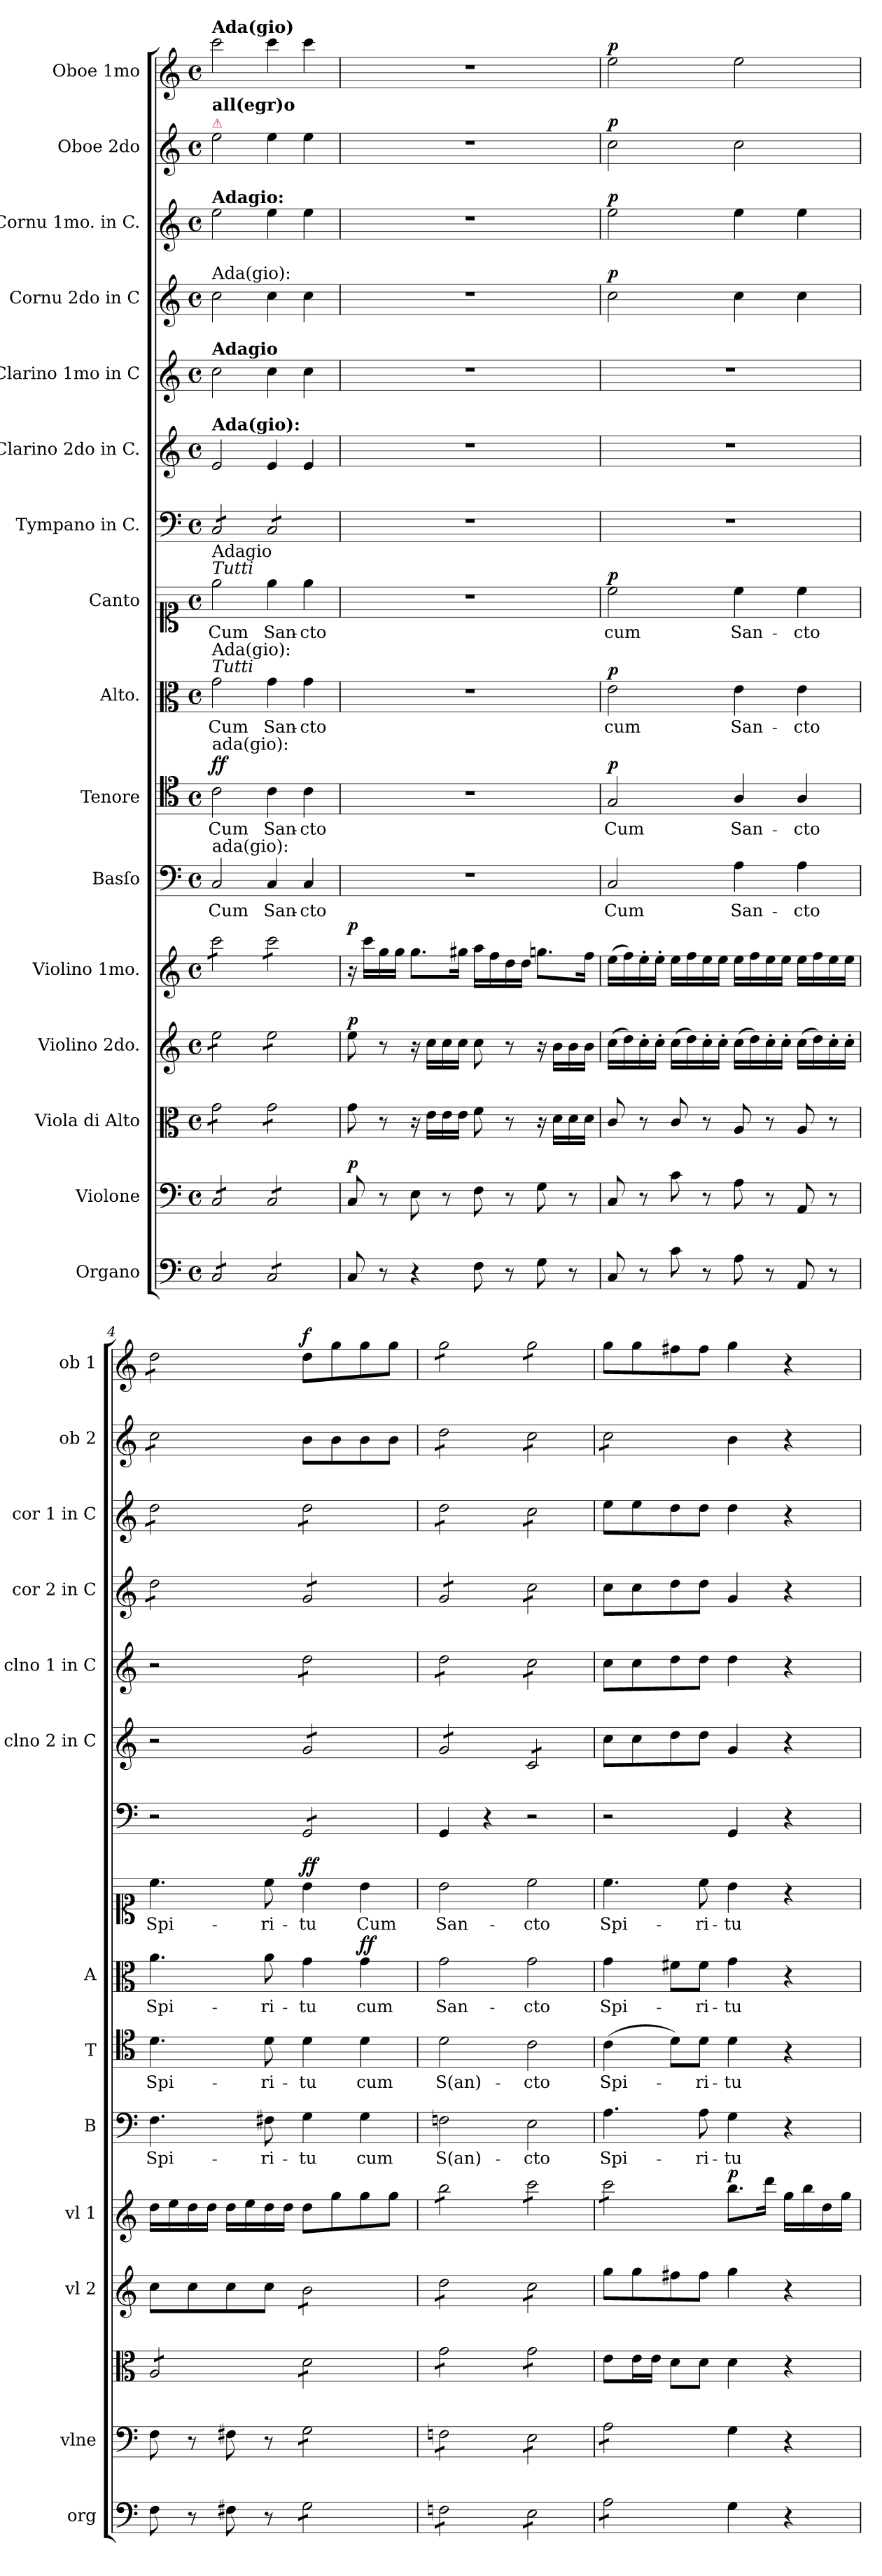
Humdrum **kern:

**kern	**dynam	**kern	**dynam	**kern	**dynam	**kern	**dynam	**kern	**dynam	**kern	**text	**kern	**text	**dynam	**kern	**text	**dynam	**kern	**text	**dynam	**kern	**kern	**kern	**dynam	**kern	**dynam	**kern	**dynam	**kern	**dynam	**kern	**dynam
*part16	*part16	*part15	*part15	*part14	*part14	*part13	*part13	*part12	*part12	*part11	*part11	*part10	*part10	*part10	*part9	*part9	*part9	*part8	*part8	*part8	*part7	*part6	*part5	*part5	*part4	*part4	*part3	*part3	*part2	*part2	*part1	*part1
*staff16	*staff16	*staff15	*staff15	*staff14	*staff14	*staff13	*staff13	*staff12	*staff12	*staff11	*staff11	*staff10	*staff10	*staff10	*staff9	*staff9	*staff9	*staff8	*staff8	*staff8	*staff7	*staff6	*staff5	*staff5	*staff4	*staff4	*staff3	*staff3	*staff2	*staff2	*staff1	*staff1
*I"Organo	*	*I"Violone	*	*I"Viola di Alto	*	*I"Violino 2do.	*	*I"Violino 1mo.	*	*I"Basſo	*	*I"Tenore	*	*	*I"Alto.	*	*	*I"Canto	*	*	*I"Tympano in C.	*I"Clarino 2do in C.	*I"Clarino 1mo in C	*	*I"Cornu 2do in C	*	*I"Cornu 1mo. in C.	*	*I"Oboe 2do	*	*I"Oboe 1mo	*
*I'org	*	*I'vlne	*	*	*	*I'vl 2	*	*I'vl 1	*	*I'B	*	*I'T	*	*	*I'A	*	*	*	*	*	*	*I'clno 2 in C	*I'clno 1 in C	*	*I'cor 2 in C	*	*I'cor 1 in C	*	*I'ob 2	*	*I'ob 1	*
*clefF4	*	*clefF4	*	*clefC3	*	*clefG2	*	*clefG2	*	*clefF4	*	*clefC4	*	*	*clefC3	*	*	*clefC1	*	*	*clefF4	*clefG2	*clefG2	*	*clefG2	*	*clefG2	*	*clefG2	*	*clefG2	*
*k[]	*	*k[]	*	*k[]	*	*k[]	*	*k[]	*	*k[]	*	*k[]	*	*	*k[]	*	*	*k[]	*	*	*k[]	*k[]	*k[]	*	*k[]	*	*k[]	*	*k[]	*	*k[]	*
*C:	*	*C:	*	*C:	*	*C:	*	*C:	*	*C:	*	*C:	*	*	*C:	*	*	*C:	*	*	*C:	*C:	*C:	*	*C:	*	*C:	*	*C:	*	*C:	*
*M4/4	*	*M4/4	*	*M4/4	*	*M4/4	*	*M4/4	*	*M4/4	*	*M4/4	*	*	*M4/4	*	*	*M4/4	*	*	*M4/4	*M4/4	*M4/4	*	*M4/4	*	*M4/4	*	*M4/4	*	*M4/4	*
*met(c)	*	*met(c)	*	*met(c)	*	*met(c)	*	*met(c)	*	*met(c)	*	*met(c)	*	*	*met(c)	*	*	*met(c)	*	*	*met(c)	*met(c)	*met(c)	*	*met(c)	*	*met(c)	*	*met(c)	*	*met(c)	*
=1	=1	=1	=1	=1	=1	=1	=1	=1	=1	=1	=1	=1	=1	=1	=1	=1	=1	=1	=1	=1	=1	=1	=1	=1	=1	=1	=1	=1	=1	=1	=1	=1
!	!	!	!	!	!	!	!	!	!	!	!	!	!	!	!	!	!	!	!	!	!	!	!	!	!	!	!	!	!	!	!LO:TX:a:B:t=Ada(gio)	!
!	!	!	!	!	!	!	!	!	!	!	!	!	!	!	!	!	!	!	!	!	!	!	!	!	!	!	!	!	!LO:TX:a:color=crimson:t=⚠	!	!	!
!	!	!	!	!	!	!	!	!	!	!	!	!	!	!	!	!	!	!	!	!	!	!	!	!	!	!	!	!	!LO:TX:a:B:t=all(egr)o	!	!	!
!	!	!	!	!	!	!	!	!	!	!	!	!	!	!	!	!	!	!	!	!	!	!	!	!	!	!	!LO:TX:a:B:t=Adagio&colon;	!	!	!	!	!
!	!	!	!	!	!	!	!	!	!	!	!	!	!	!	!	!	!	!	!	!	!	!	!	!	!LO:TX:a:t=Ada(gio)&colon;	!	!	!	!	!	!	!
!	!	!	!	!	!	!	!	!	!	!	!	!	!	!	!	!	!	!	!	!	!	!	!LO:TX:a:B:t=Adagio	!	!	!	!	!	!	!	!	!
!	!	!	!	!	!	!	!	!	!	!	!	!	!	!	!	!	!	!	!	!	!	!LO:TX:a:B:t=Ada(gio)&colon;	!	!	!	!	!	!	!	!	!	!
!	!	!	!	!	!	!	!	!	!	!	!	!	!	!	!	!	!	!	!	!	!LO:TX:a:B:t=ada(gio)&colon;	!	!	!	!	!	!	!	!	!	!	!
!	!	!	!	!	!	!	!	!	!	!	!	!	!	!	!	!	!	!LO:TX:a:i:t=Tutti	!	!	!	!	!	!	!	!	!	!	!	!	!	!
!	!	!	!	!	!	!	!	!	!	!	!	!	!	!	!	!	!	!LO:TX:a:t=Adagio	!	!	!	!	!	!	!	!	!	!	!	!	!	!
!	!	!	!	!	!	!	!	!	!	!	!	!	!	!	!LO:TX:a:i:t=Tutti	!	!	!	!	!	!	!	!	!	!	!	!	!	!	!	!	!
!	!	!	!	!	!	!	!	!	!	!	!	!	!	!	!LO:TX:a:t=Ada(gio)&colon;	!	!	!	!	!	!	!	!	!	!	!	!	!	!	!	!	!
!	!	!	!	!	!	!	!	!	!	!	!	!LO:TX:a:t=ada(gio)&colon;	!	!	!	!	!	!	!	!	!	!	!	!	!	!	!	!	!	!	!	!
!	!	!	!	!	!	!	!	!	!	!LO:TX:a:t=ada(gio)&colon;	!	!	!	!	!	!	!	!	!	!	!	!	!	!	!	!	!	!	!	!	!	!
!	!	!	!	!	!	!	!	!LO:TX:a:t=ada(gio)&colon;	!	!	!	!	!	!	!	!	!	!	!	!	!	!	!	!	!	!	!	!	!	!	!	!
!	!	!	!	!	!	!LO:TX:a:t=Adagio	!	!	!	!	!	!	!	!	!	!	!	!	!	!	!	!	!	!	!	!	!	!	!	!	!	!
!	!	!	!	!LO:TX:a:B:t=Ada(gio)&colon;	!	!	!	!	!	!	!	!	!	!	!	!	!	!	!	!	!	!	!	!	!	!	!	!	!	!	!	!
!	!	!LO:TX:a:B:t=adagio	!	!	!	!	!	!	!	!	!	!	!	!	!	!	!	!	!	!	!	!	!	!	!	!	!	!	!	!	!	!
!LO:TX:a:i:t=Tutti	!	!	!	!	!	!	!	!	!	!	!	!	!	!	!	!	!	!	!	!	!	!	!	!	!	!	!	!	!	!	!	!
!LO:TX:a:B:t=Adagio	!	!	!	!	!	!	!	!	!	!	!	!	!	!	!	!	!	!	!	!	!	!	!	!	!	!	!	!	!	!	!	!
!	!	!	!	!	!LO:DY:a	!	!LO:DY:a	!	!LO:DY:a	!	!	!	!	!LO:DY:a	!	!	!	!	!	!	!	!	!	!LO:DY:a	!	!LO:DY:a	!	!LO:DY:a	!	!LO:DY:a	!	!LO:DY:a
*tremolo	*	*	*	*	*	*	*	*	*	*	*	*	*	*	*	*	*	*	*	*	*	*	*	*	*	*	*	*	*	*	*	*
*	*	*tremolo	*	*	*	*	*	*	*	*	*	*	*	*	*	*	*	*	*	*	*	*	*	*	*	*	*	*	*	*	*	*
*	*	*	*	*tremolo	*	*	*	*	*	*	*	*	*	*	*	*	*	*	*	*	*	*	*	*	*	*	*	*	*	*	*	*
*	*	*	*	*	*	*tremolo	*	*	*	*	*	*	*	*	*	*	*	*	*	*	*	*	*	*	*	*	*	*	*	*	*	*
*	*	*	*	*	*	*	*	*tremolo	*	*	*	*	*	*	*	*	*	*	*	*	*	*	*	*	*	*	*	*	*	*	*	*
*	*	*	*	*	*	*	*	*	*	*	*	*	*	*	*	*	*	*	*	*	*tremolo	*	*	*	*	*	*	*	*	*	*	*
8C/L	.	8C/L	.	8g\L	ffor&colon;	8ee\L	F.	8ccc\L	ffor&colon;	2C/	Cum	2c\	Cum	ff.	2g\	Cum	.	2ee\	Cum	.	8C/L	2e/	2cc\	ffor&colon;	2cc\	ffor&colon;	2ee\	ffor&colon;	2ee\	ffor&colon;	2ccc\	ffor&colon;
8C/	.	8C/	.	8g\	.	8ee\	.	8ccc\	.	.	.	.	.	.	.	.	.	.	.	.	8C/	.	.	.	.	.	.	.	.	.	.	.
8C/	.	8C/	.	8g\	.	8ee\	.	8ccc\	.	.	.	.	.	.	.	.	.	.	.	.	8C/	.	.	.	.	.	.	.	.	.	.	.
8C/J	.	8C/J	.	8g\J	.	8ee\J	.	8ccc\J	.	.	.	.	.	.	.	.	.	.	.	.	8C/J	.	.	.	.	.	.	.	.	.	.	.
8C/L	.	8C/L	.	8g\L	.	8ee\L	.	8ccc\L	.	4C/	San-	4c\	San-	.	4g\	San-	.	4ee\	San-	.	8C/L	4e/	4cc\	.	4cc\	.	4ee\	.	4ee\	.	4ccc\	.
8C/	.	8C/	.	8g\	.	8ee\	.	8ccc\	.	.	.	.	.	.	.	.	.	.	.	.	8C/	.	.	.	.	.	.	.	.	.	.	.
8C/	.	8C/	.	8g\	.	8ee\	.	8ccc\	.	4C/	-cto	4c\	-cto	.	4g\	-cto	.	4ee\	-cto	.	8C/	4e/	4cc\	.	4cc\	.	4ee\	.	4ee\	.	4ccc\	.
8C/J	.	8C/J	.	8g\J	.	8ee\J	.	8ccc\J	.	.	.	.	.	.	.	.	.	.	.	.	8C/J	.	.	.	.	.	.	.	.	.	.	.
*	*	*	*	*	*	*	*	*Xtremolo	*	*	*	*	*	*	*	*	*	*	*	*	*	*	*	*	*	*	*	*	*	*	*	*
*	*	*	*	*	*	*Xtremolo	*	*	*	*	*	*	*	*	*	*	*	*	*	*	*	*	*	*	*	*	*	*	*	*	*	*
*	*	*	*	*Xtremolo	*	*	*	*	*	*	*	*	*	*	*	*	*	*	*	*	*	*	*	*	*	*	*	*	*	*	*	*
*	*	*Xtremolo	*	*	*	*	*	*	*	*	*	*	*	*	*	*	*	*	*	*	*	*	*	*	*	*	*	*	*	*	*	*
*Xtremolo	*	*	*	*	*	*	*	*	*	*	*	*	*	*	*	*	*	*	*	*	*	*	*	*	*	*	*	*	*	*	*	*
=2	=2	=2	=2	=2	=2	=2	=2	=2	=2	=2	=2	=2	=2	=2	=2	=2	=2	=2	=2	=2	=2	=2	=2	=2	=2	=2	=2	=2	=2	=2	=2	=2
!	!	!	!LO:DY:a	!	!LO:DY:a	!	!LO:DY:a	!	!LO:DY:a	!	!	!	!	!	!	!	!	!	!	!	!	!	!	!	!	!	!	!	!	!	!	!
8C/	.	8C/	p.	8g\	p&colon;	8ee\	p.	16r	p.	1r	.	1r	.	.	1r	.	.	1r	.	.	1r	1r	1r	.	1r	.	1r	.	1r	.	1r	.
.	.	.	.	.	.	.	.	16ccc\LL	.	.	.	.	.	.	.	.	.	.	.	.	.	.	.	.	.	.	.	.	.	.	.	.
8r	.	8r	.	8r	.	8r	.	16gg\	.	.	.	.	.	.	.	.	.	.	.	.	.	.	.	.	.	.	.	.	.	.	.	.
.	.	.	.	.	.	.	.	16gg\JJ	.	.	.	.	.	.	.	.	.	.	.	.	.	.	.	.	.	.	.	.	.	.	.	.
4r	.	8E\	.	16r	.	16r	.	8.gg\L	.	.	.	.	.	.	.	.	.	.	.	.	.	.	.	.	.	.	.	.	.	.	.	.
.	.	.	.	16e\LL	.	16cc\LL	.	.	.	.	.	.	.	.	.	.	.	.	.	.	.	.	.	.	.	.	.	.	.	.	.	.
.	.	8r	.	16e\	.	16cc\	.	.	.	.	.	.	.	.	.	.	.	.	.	.	.	.	.	.	.	.	.	.	.	.	.	.
.	.	.	.	16e\JJ	.	16cc\JJ	.	16gg#X\Jk	.	.	.	.	.	.	.	.	.	.	.	.	.	.	.	.	.	.	.	.	.	.	.	.
!	!LO:DY:a	!	!	!	!	!	!	!	!	!	!	!	!	!	!	!	!	!	!	!	!	!	!	!	!	!	!	!	!	!	!	!
8F\	p&colon;	8F\	.	8f\	.	8cc\	.	16aa\LL	.	.	.	.	.	.	.	.	.	.	.	.	.	.	.	.	.	.	.	.	.	.	.	.
.	.	.	.	.	.	.	.	16ff\	.	.	.	.	.	.	.	.	.	.	.	.	.	.	.	.	.	.	.	.	.	.	.	.
8r	.	8r	.	8r	.	8r	.	16dd\	.	.	.	.	.	.	.	.	.	.	.	.	.	.	.	.	.	.	.	.	.	.	.	.
.	.	.	.	.	.	.	.	16dd\JJ	.	.	.	.	.	.	.	.	.	.	.	.	.	.	.	.	.	.	.	.	.	.	.	.
8G\	.	8G\	.	16r	.	16r	.	8.ggn\L	.	.	.	.	.	.	.	.	.	.	.	.	.	.	.	.	.	.	.	.	.	.	.	.
.	.	.	.	16d\LL	.	16b\LL	.	.	.	.	.	.	.	.	.	.	.	.	.	.	.	.	.	.	.	.	.	.	.	.	.	.
8r	.	8r	.	16d\	.	16b\	.	.	.	.	.	.	.	.	.	.	.	.	.	.	.	.	.	.	.	.	.	.	.	.	.	.
.	.	.	.	16d\JJ	.	16b\JJ	.	16ff\Jk	.	.	.	.	.	.	.	.	.	.	.	.	.	.	.	.	.	.	.	.	.	.	.	.
=3	=3	=3	=3	=3	=3	=3	=3	=3	=3	=3	=3	=3	=3	=3	=3	=3	=3	=3	=3	=3	=3	=3	=3	=3	=3	=3	=3	=3	=3	=3	=3	=3
!	!	!	!	!	!	!	!	!	!	!	!LO:LY:i	!	!LO:LY:i	!LO:DY:a	!	!	!LO:DY:a	!	!	!LO:DY:a	!	!	!	!	!	!LO:DY:a	!	!LO:DY:a	!	!LO:DY:a	!	!LO:DY:a
8C/	.	8C/	.	8c/	.	(16cc\LL	.	(16ee\LL	.	2C/	Cum	2G/	Cum	p.	2e\	cum	p.	2cc\	cum	p	1r	1r	1r	.	2cc\	p.	2ee\	p.	2cc\	p.	2ee\	p.
.	.	.	.	.	.	16dd\)	.	16ff\)	.	.	.	.	.	.	.	.	.	.	.	.	.	.	.	.	.	.	.	.	.	.	.	.
8r	.	8r	.	8r	.	16cc'\	.	16ee'\	.	.	.	.	.	.	.	.	.	.	.	.	.	.	.	.	.	.	.	.	.	.	.	.
.	.	.	.	.	.	16cc'\JJ	.	16ee'\JJ	.	.	.	.	.	.	.	.	.	.	.	.	.	.	.	.	.	.	.	.	.	.	.	.
8c\	.	8c\	.	8c/	.	(16cc\LL	.	16ee\LL	.	.	.	.	.	.	.	.	.	.	.	.	.	.	.	.	.	.	.	.	.	.	.	.
.	.	.	.	.	.	16dd\)	.	16ff\	.	.	.	.	.	.	.	.	.	.	.	.	.	.	.	.	.	.	.	.	.	.	.	.
8r	.	8r	.	8r	.	16cc'\	.	16ee\	.	.	.	.	.	.	.	.	.	.	.	.	.	.	.	.	.	.	.	.	.	.	.	.
.	.	.	.	.	.	16cc'\JJ	.	16ee\JJ	.	.	.	.	.	.	.	.	.	.	.	.	.	.	.	.	.	.	.	.	.	.	.	.
!	!	!	!	!	!	!	!	!	!	!	!LO:LY:i	!	!LO:LY:i	!	!	!	!	!	!	!	!	!	!	!	!	!	!	!	!	!	!	!
8A\	.	8A\	.	8A/	.	(16cc\LL	.	16ee\LL	.	4A\	San-	4A/	San-	.	4e\	San-	.	4cc\	San-	.	.	.	.	.	4cc\	.	4ee\	.	2cc\	.	2ee\	.
.	.	.	.	.	.	16dd\)	.	16ff\	.	.	.	.	.	.	.	.	.	.	.	.	.	.	.	.	.	.	.	.	.	.	.	.
8r	.	8r	.	8r	.	16cc'\	.	16ee\	.	.	.	.	.	.	.	.	.	.	.	.	.	.	.	.	.	.	.	.	.	.	.	.
.	.	.	.	.	.	16cc'\JJ	.	16ee\JJ	.	.	.	.	.	.	.	.	.	.	.	.	.	.	.	.	.	.	.	.	.	.	.	.
!	!	!	!	!	!	!	!	!	!	!	!LO:LY:i	!	!LO:LY:i	!	!	!	!	!	!	!	!	!	!	!	!	!	!	!	!	!	!	!
8AA/	.	8AA/	.	8A/	.	(16cc\LL	.	16ee\LL	.	4A\	-cto	4A/	-cto	.	4e\	-cto	.	4cc\	-cto	.	.	.	.	.	4cc\	.	4ee\	.	.	.	.	.
.	.	.	.	.	.	16dd\)	.	16ff\	.	.	.	.	.	.	.	.	.	.	.	.	.	.	.	.	.	.	.	.	.	.	.	.
8r	.	8r	.	8r	.	16cc'\	.	16ee\	.	.	.	.	.	.	.	.	.	.	.	.	.	.	.	.	.	.	.	.	.	.	.	.
.	.	.	.	.	.	16cc'\JJ	.	16ee\JJ	.	.	.	.	.	.	.	.	.	.	.	.	.	.	.	.	.	.	.	.	.	.	.	.
=4	=4	=4	=4	=4	=4	=4	=4	=4	=4	=4	=4	=4	=4	=4	=4	=4	=4	=4	=4	=4	=4	=4	=4	=4	=4	=4	=4	=4	=4	=4	=4	=4
*	*	*	*	*tremolo	*	*	*	*	*	*	*	*	*	*	*	*	*	*	*	*	*	*	*	*	*	*	*	*	*	*	*	*
*	*	*	*	*	*	*	*	*	*	*	*	*	*	*	*	*	*	*	*	*	*	*	*	*	*tremolo	*	*	*	*	*	*	*
*	*	*	*	*	*	*	*	*	*	*	*	*	*	*	*	*	*	*	*	*	*	*	*	*	*	*	*tremolo	*	*	*	*	*
*	*	*	*	*	*	*	*	*	*	*	*	*	*	*	*	*	*	*	*	*	*	*	*	*	*	*	*	*	*tremolo	*	*	*
*	*	*	*	*	*	*	*	*	*	*	*	*	*	*	*	*	*	*	*	*	*	*	*	*	*	*	*	*	*	*	*tremolo	*
8F\	.	8F\	.	8A/L	.	8cc\L	.	16dd\LL	.	4.F\	Spi-	4.d\	Spi-	.	4.a\	Spi-	.	4.cc\	Spi-	.	2r	2r	2r	.	8dd\L	.	8dd\L	.	8cc\L	.	8dd\L	.
.	.	.	.	.	.	.	.	16ee\	.	.	.	.	.	.	.	.	.	.	.	.	.	.	.	.	.	.	.	.	.	.	.	.
8r	.	8r	.	8A/	.	8cc\	.	16dd\	.	.	.	.	.	.	.	.	.	.	.	.	.	.	.	.	8dd\	.	8dd\	.	8cc\	.	8dd\	.
.	.	.	.	.	.	.	.	16dd\JJ	.	.	.	.	.	.	.	.	.	.	.	.	.	.	.	.	.	.	.	.	.	.	.	.
8F#X\	.	8F#X\	.	8A/	.	8cc\	.	16dd\LL	.	.	.	.	.	.	.	.	.	.	.	.	.	.	.	.	8dd\	.	8dd\	.	8cc\	.	8dd\	.
.	.	.	.	.	.	.	.	16ee\	.	.	.	.	.	.	.	.	.	.	.	.	.	.	.	.	.	.	.	.	.	.	.	.
8r	.	8r	.	8A/J	.	8cc\J	.	16dd\	.	8F#X\	-ri-	8d\	-ri-	.	8a\	-ri-	.	8cc\	-ri-	.	.	.	.	.	8dd\J	.	8dd\J	.	8cc\J	.	8dd\J	.
*	*	*	*	*	*	*	*	*	*	*	*	*	*	*	*	*	*	*	*	*	*	*	*	*	*	*	*	*	*	*	*Xtremolo	*
*	*	*	*	*	*	*	*	*	*	*	*	*	*	*	*	*	*	*	*	*	*	*	*	*	*	*	*	*	*Xtremolo	*	*	*
.	.	.	.	.	.	.	.	16dd\JJ	.	.	.	.	.	.	.	.	.	.	.	.	.	.	.	.	.	.	.	.	.	.	.	.
!	!LO:DY:a	!	!LO:DY:a	!	!LO:DY:a	!	!LO:DY:a	!	!LO:DY:a	!	!	!	!	!	!	!	!	!	!	!LO:DY:a	!	!	!	!	!	!LO:DY:a	!	!LO:DY:a	!	!	!	!LO:DY:a
*tremolo	*	*	*	*	*	*	*	*	*	*	*	*	*	*	*	*	*	*	*	*	*	*	*	*	*	*	*	*	*	*	*	*
*	*	*tremolo	*	*	*	*	*	*	*	*	*	*	*	*	*	*	*	*	*	*	*	*	*	*	*	*	*	*	*	*	*	*
*	*	*	*	*	*	*tremolo	*	*	*	*	*	*	*	*	*	*	*	*	*	*	*	*	*	*	*	*	*	*	*	*	*	*
*	*	*	*	*	*	*	*	*	*	*	*	*	*	*	*	*	*	*	*	*	*	*tremolo	*	*	*	*	*	*	*	*	*	*
*	*	*	*	*	*	*	*	*	*	*	*	*	*	*	*	*	*	*	*	*	*	*	*tremolo	*	*	*	*	*	*	*	*	*
8G\L	f&colon;	8G\L	ffor&colon;	8d\L	ffor&colon;	8b\L	ffor&colon;	8dd\L	ffor&colon;	4G\	-tu	4d\	-tu	.	4g\	-tu	.	4b\	-tu	ff.	8GG/L	8g/L	8dd\L	.	8g/L	ffor&colon;	8dd\L	ffor&colon;	8b\L	.	8dd\L	f.
8G\	.	8G\	.	8d\	.	8b\	.	8gg\	.	.	.	.	.	.	.	.	.	.	.	.	8GG/	8g/	8dd\	.	8g/	.	8dd\	.	8b\	.	8gg\	.
!	!	!	!	!	!	!	!	!	!	!	!	!	!	!	!	!	!LO:DY:a	!	!	!	!	!	!	!	!	!	!	!	!	!	!	!
8G\	.	8G\	.	8d\	.	8b\	.	8gg\	.	4G\	cum	4d\	cum	.	4g\	cum	ff.	4b\	Cum	.	8GG/	8g/	8dd\	.	8g/	.	8dd\	.	8b\	.	8gg\	.
8G\J	.	8G\J	.	8d\J	.	8b\J	.	8gg\J	.	.	.	.	.	.	.	.	.	.	.	.	8GG/J	8g/J	8dd\J	.	8g/J	.	8dd\J	.	8b\J	.	8gg\J	.
*	*	*	*	*	*	*	*	*	*	*	*	*	*	*	*	*	*	*	*	*	*Xtremolo	*	*	*	*	*	*	*	*	*	*	*
=5	=5	=5	=5	=5	=5	=5	=5	=5	=5	=5	=5	=5	=5	=5	=5	=5	=5	=5	=5	=5	=5	=5	=5	=5	=5	=5	=5	=5	=5	=5	=5	=5
*	*	*	*	*	*	*	*	*tremolo	*	*	*	*	*	*	*	*	*	*	*	*	*	*	*	*	*	*	*	*	*	*	*	*
*	*	*	*	*	*	*	*	*	*	*	*	*	*	*	*	*	*	*	*	*	*	*	*	*	*	*	*	*	*tremolo	*	*	*
*	*	*	*	*	*	*	*	*	*	*	*	*	*	*	*	*	*	*	*	*	*	*	*	*	*	*	*	*	*	*	*tremolo	*
8Fn\L	.	8Fn\L	.	8g\L	.	8dd\L	.	8bb\L	.	2Fn\	S(an)-	2d\	S(an)-	.	2g\	San-	.	2b\	San-	.	4GG/	8g/L	8dd\L	.	8g/L	.	8dd\L	.	8dd\L	.	8gg\L	.
8Fn\	.	8Fn\	.	8g\	.	8dd\	.	8bb\	.	.	.	.	.	.	.	.	.	.	.	.	.	8g/	8dd\	.	8g/	.	8dd\	.	8dd\	.	8gg\	.
8Fn\	.	8Fn\	.	8g\	.	8dd\	.	8bb\	.	.	.	.	.	.	.	.	.	.	.	.	4r	8g/	8dd\	.	8g/	.	8dd\	.	8dd\	.	8gg\	.
8Fn\J	.	8Fn\J	.	8g\J	.	8dd\J	.	8bb\J	.	.	.	.	.	.	.	.	.	.	.	.	.	8g/J	8dd\J	.	8g/J	.	8dd\J	.	8dd\J	.	8gg\J	.
8E\L	.	8E\L	.	8g\L	.	8cc\L	.	8ccc\L	.	2E\	-cto	2c\	-cto	.	2g\	-cto	.	2cc\	-cto	.	2r	8c/L	8cc\L	.	8cc\L	.	8cc\L	.	8cc\L	.	8gg\L	.
8E\	.	8E\	.	8g\	.	8cc\	.	8ccc\	.	.	.	.	.	.	.	.	.	.	.	.	.	8c/	8cc\	.	8cc\	.	8cc\	.	8cc\	.	8gg\	.
8E\	.	8E\	.	8g\	.	8cc\	.	8ccc\	.	.	.	.	.	.	.	.	.	.	.	.	.	8c/	8cc\	.	8cc\	.	8cc\	.	8cc\	.	8gg\	.
8E\J	.	8E\J	.	8g\J	.	8cc\J	.	8ccc\J	.	.	.	.	.	.	.	.	.	.	.	.	.	8c/J	8cc\J	.	8cc\J	.	8cc\J	.	8cc\J	.	8gg\J	.
*	*	*	*	*	*	*	*	*	*	*	*	*	*	*	*	*	*	*	*	*	*	*	*	*	*	*	*	*	*	*	*Xtremolo	*
*	*	*	*	*	*	*	*	*	*	*	*	*	*	*	*	*	*	*	*	*	*	*	*	*	*	*	*Xtremolo	*	*	*	*	*
*	*	*	*	*	*	*	*	*	*	*	*	*	*	*	*	*	*	*	*	*	*	*	*	*	*Xtremolo	*	*	*	*	*	*	*
*	*	*	*	*	*	*	*	*	*	*	*	*	*	*	*	*	*	*	*	*	*	*	*Xtremolo	*	*	*	*	*	*	*	*	*
*	*	*	*	*	*	*	*	*	*	*	*	*	*	*	*	*	*	*	*	*	*	*Xtremolo	*	*	*	*	*	*	*	*	*	*
*	*	*	*	*	*	*Xtremolo	*	*	*	*	*	*	*	*	*	*	*	*	*	*	*	*	*	*	*	*	*	*	*	*	*	*
*	*	*	*	*Xtremolo	*	*	*	*	*	*	*	*	*	*	*	*	*	*	*	*	*	*	*	*	*	*	*	*	*	*	*	*
=6	=6	=6	=6	=6	=6	=6	=6	=6	=6	=6	=6	=6	=6	=6	=6	=6	=6	=6	=6	=6	=6	=6	=6	=6	=6	=6	=6	=6	=6	=6	=6	=6
8A\L	.	8A\L	.	8e\L	.	8gg\L	.	8ccc\L	.	4.A\	Spi-	(4c\	Spi-	.	4g\	Spi-	.	4.cc\	Spi-	.	2r	8cc\L	8cc\L	.	8cc\L	.	8ee\L	.	8cc\L	.	8gg\L	.
8A\	.	8A\	.	16e\L	.	8gg\	.	8ccc\	.	.	.	.	.	.	.	.	.	.	.	.	.	8cc\	8cc\	.	8cc\	.	8ee\	.	8cc\	.	8gg\	.
.	.	.	.	16e\JJ	.	.	.	.	.	.	.	.	.	.	.	.	.	.	.	.	.	.	.	.	.	.	.	.	.	.	.	.
8A\	.	8A\	.	8d\L	.	8ff#X\	.	8ccc\	.	.	.	8d\L)	.	.	8f#X\L	.	.	.	.	.	.	8dd\	8dd\	.	8dd\	.	8dd\	.	8cc\	.	8ff#X\	.
8A\J	.	8A\J	.	8d\J	.	8ff#\J	.	8ccc\J	.	8A\	-ri-	8d\J	-ri-	.	8f#\J	-ri-	.	8cc\	-ri-	.	.	8dd\J	8dd\J	.	8dd\J	.	8dd\J	.	8cc\J	.	8ff#\J	.
*	*	*	*	*	*	*	*	*	*	*	*	*	*	*	*	*	*	*	*	*	*	*	*	*	*	*	*	*	*Xtremolo	*	*	*
*	*	*	*	*	*	*	*	*Xtremolo	*	*	*	*	*	*	*	*	*	*	*	*	*	*	*	*	*	*	*	*	*	*	*	*
*	*	*Xtremolo	*	*	*	*	*	*	*	*	*	*	*	*	*	*	*	*	*	*	*	*	*	*	*	*	*	*	*	*	*	*
*Xtremolo	*	*	*	*	*	*	*	*	*	*	*	*	*	*	*	*	*	*	*	*	*	*	*	*	*	*	*	*	*	*	*	*
!	!	!	!	!	!	!	!	!	!LO:DY:a	!	!	!	!	!	!	!	!	!	!	!	!	!	!	!	!	!	!	!	!	!	!	!
4G\	.	4G\	.	4d\	.	4gg\	.	8.bb\L	p.	4G\	-tu	4d\	-tu	.	4g\	-tu	.	4b\	-tu	.	4GG/	4g/	4dd\	.	4g/	.	4dd\	.	4b\	.	4gg\	.
.	.	.	.	.	.	.	.	16ddd\Jk	.	.	.	.	.	.	.	.	.	.	.	.	.	.	.	.	.	.	.	.	.	.	.	.
4r	.	4r	.	4r	.	4r	.	16gg\LL	.	4r	.	4r	.	.	4r	.	.	4r	.	.	4r	4r	4r	.	4r	.	4r	.	4r	.	4r	.
.	.	.	.	.	.	.	.	16bb\	.	.	.	.	.	.	.	.	.	.	.	.	.	.	.	.	.	.	.	.	.	.	.	.
.	.	.	.	.	.	.	.	16dd\	.	.	.	.	.	.	.	.	.	.	.	.	.	.	.	.	.	.	.	.	.	.	.	.
.	.	.	.	.	.	.	.	16gg\JJ	.	.	.	.	.	.	.	.	.	.	.	.	.	.	.	.	.	.	.	.	.	.	.	.
=	=	=	=	=	=	=	=	=	=	=	=	=	=	=	=	=	=	=	=	=	=	=	=	=	=	=	=	=	=	=	=	=
*-	*-	*-	*-	*-	*-	*-	*-	*-	*-	*-	*-	*-	*-	*-	*-	*-	*-	*-	*-	*-	*-	*-	*-	*-	*-	*-	*-	*-	*-	*-	*-	*-
